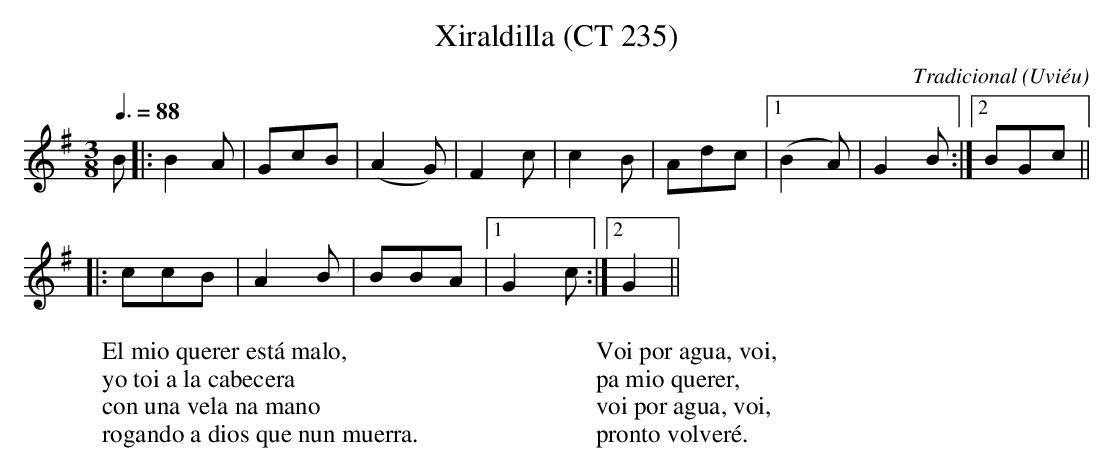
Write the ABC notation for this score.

X:1
T:Xiraldilla (CT 235)
C:Tradicional
O:Uviéu
M:3/8
L:1/8
Q:3/8=88
K:G
B|:B2A|GcB|(A2G)|F2c|c2B|Adc|[1 (B2A)|G2B:|[2 BGc||
|:ccB|A2B|BBA|[1 G2c:|[2 G2||
W:El mio querer está malo,
W:yo toi a la cabecera
W:con una vela na mano
W:rogando a dios que nun muerra.
W:
W:Voi por agua, voi,
W:pa mio querer,
W:voi por agua, voi,
W:pronto volveré.
W:
